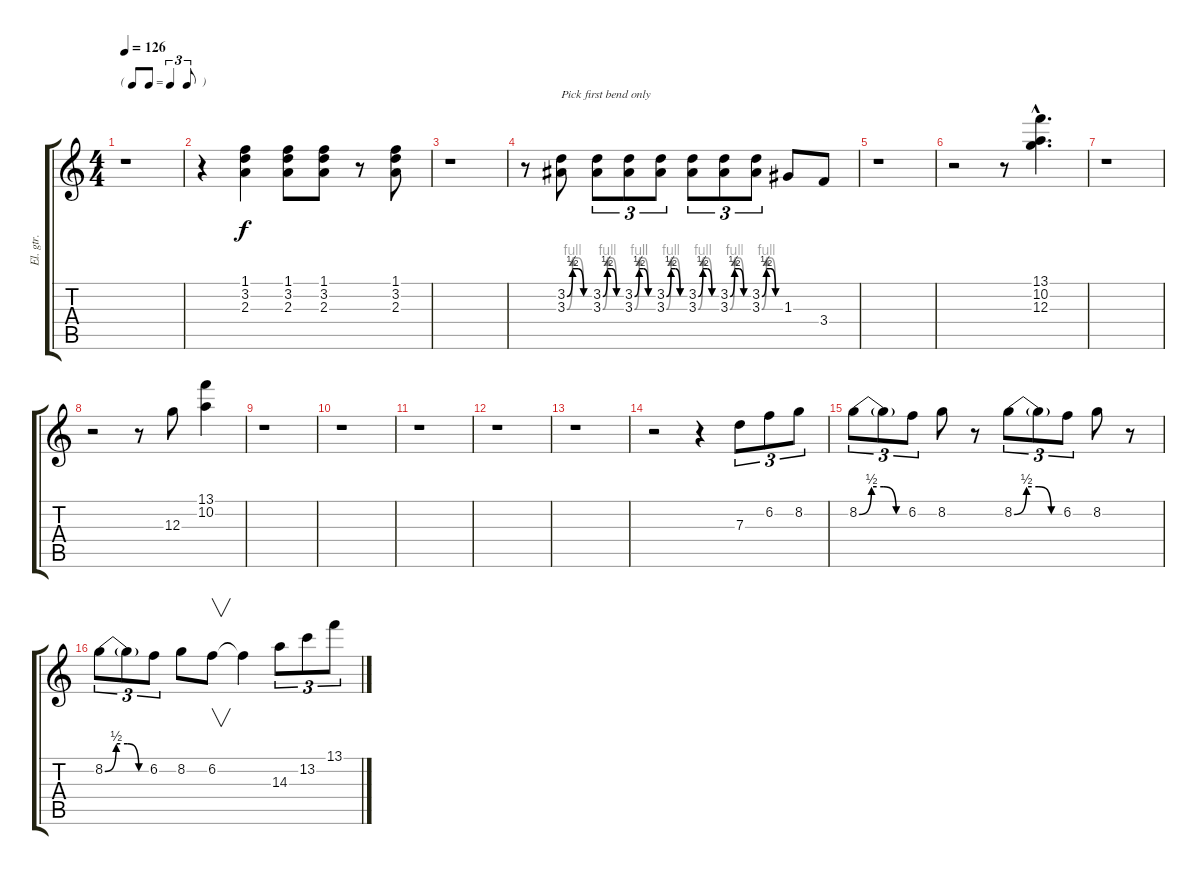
\track ("El. gtr." "El. gtr.") {instrument electricguitarclean}
\staff {score tabs}
\tuning (E4 B3 G3 D3 A2 E2) {hide}
\ts (4 4)
\tf triplet8th
\tempo 126
\clef g2
\ks c
r.1{dy f} |
r.4 (1.1 3.2 2.3).4 (1.1 3.2 2.3).8 (1.1 3.2 2.3).8 r.8 (1.1 3.2 2.3).8 |
r.1 |
r.8 (3.2{be (custom 0 0 15 2 30 2 45 0 60 0)} 3.3{be (custom 0 0 15 4 30 4 45 0 60 0)}).8{txt "Pick first bend only"} (3.2{be (custom 0 0 15 2 30 2 45 0 60 0)} 3.3{be (custom 0 0 15 4 30 4 45 0 60 0)}).8{tu (3 2)} (3.2{be (custom 0 0 15 2 30 2 45 0 60 0)} 3.3{be (custom 0 0 15 4 30 4 45 0 60 0)}).8{tu (3 2)} (3.2{be (custom 0 0 15 2 30 2 45 0 60 0)} 3.3{be (custom 0 0 15 4 30 4 45 0 60 0)}).8{tu (3 2)} (3.2{be (custom 0 0 15 2 30 2 45 0 60 0)} 3.3{be (custom 0 0 15 4 30 4 45 0 60 0)}).8{tu (3 2)} (3.2{be (custom 0 0 15 2 30 2 45 0 60 0)} 3.3{be (custom 0 0 15 4 30 4 45 0 60 0)}).8{tu (3 2)} (3.2{be (custom 0 0 15 2 30 2 45 0 60 0)} 3.3{be (custom 0 0 15 4 30 4 45 0 60 0)}).8{tu (3 2)} 1.3.8 3.4.8 |
r.1 |
r.2 r.8 (13.1{hac} 10.2{hac} 12.3{hac}).4{d} |
r.1 |
r.2 r.8 12.3.8 (13.1 10.2).4 |
r.1 |
r.1 |
r.1 |
r.1 |
r.1 |
r.2 r.4 7.3.8{tu (3 2)} 6.2.8{tu (3 2)} 8.2.8{tu (3 2)} |
8.2{be (custom 0 0 15 2 30 2 45 0 60 0)}.8{tu (3 2)} 8.2{t}.8{tu (3 2)} 6.2.8{tu (3 2)} 8.2.8 r.8 8.2{be (custom 0 0 15 2 30 2 45 0 60 0)}.8{tu (3 2)} 8.2{t}.8{tu (3 2)} 6.2.8{tu (3 2)} 8.2.8 r.8 |
8.2{be (custom 0 0 15 2 30 2 45 0 60 0)}.8{tu (3 2)} 8.2{t}.8{tu (3 2)} 6.2.8{tu (3 2)} 8.2.8 6.2.8{v} 6.2{t}.4 14.3.8{tu (3 2)} 13.2.8{tu (3 2)} 13.1.8{tu (3 2)}
